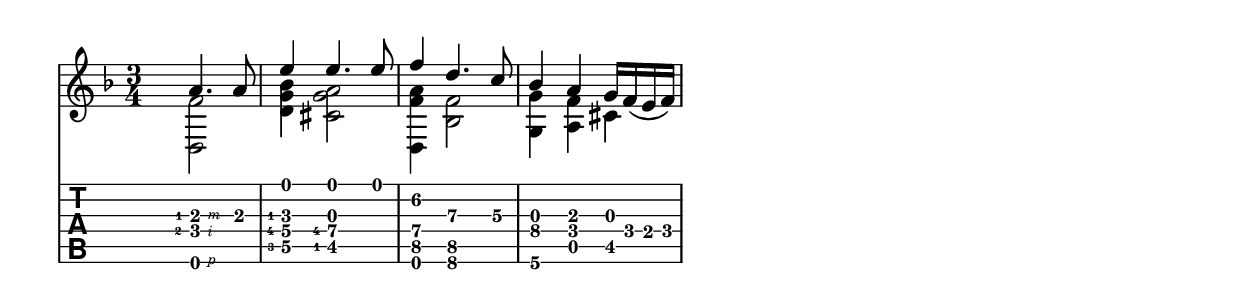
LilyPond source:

custom-tuning = \stringTuning <d a d' g' b' e''>

\layout {
  indent = 0.0
  \context {
    \Score
    \override BarNumber.break-visibility = #'#(#f #f #f)
    barNumberVisibility = #all-bar-numbers-visible
  }
  \context {
    \TabStaff
    \consists "Script_column_engraver "
    \consists "Fingering_engraver"
    \consists "New_fingering_engraver"
    \override StringNumber.stencil = ##f
    fingeringOrientations = #'(left left left)
    strokeFingerOrientations = #'(right right right)
  }
  \context {
    \Voice
    \remove "Fingering_engraver"
    % took me forever to track this down
    \remove "New_fingering_engraver"
  }
}

l.1 = \finger\markup {
  \fontsize #-3 "1"
}
l.2 = \finger\markup {
  \fontsize #-3 "2"
}
l.3 = \finger\markup {
  \fontsize #-3 "3"
}
l.4 = \finger\markup {
  \fontsize #-3 "4"
}

RH.1 = \rightHandFinger #1
RH.2 = \rightHandFinger #2
RH.3 = \rightHandFinger #3
RH.4 = \rightHandFinger #4

mynotes = {
  \fixed c' {
    \key d \minor
        \time 3/4
    \bar ""
    s4
    <<
      { <a\l.1\RH.3 >4. a8 }
      \\
      { < f\l.2\RH.2 d,\RH.1 >2 }
    >>
    |
    % 2
    <<
      { e'4 e'4. e'8 }
      \\
      { < bes\l.1 g\l.4 d\l.3 >4 < a\4\l.4 g cis\l.1 >2 }
    >>
    |
    % 3
    <<
      { f'4\2 d'4.\3 c'8\3 }
      \\
      { < a\4 f\5 d, >4 < f\5 bes,\6  >2 }
    >>
    |
    % 4
    <<
      { bes4\4 a g16 f _\( e f\) }
      \\
      { < g, g\3 >4 < f a, > cis }
    >>
  }
}

<<
  \new Staff {
    \clef treble
    \mynotes
  }
  \new TabStaff {
    \set TabStaff.stringTunings = #custom-tuning
    \clef moderntab
    \set fingeringOrientations = #'(left left left)
    \mynotes
  }
>>
